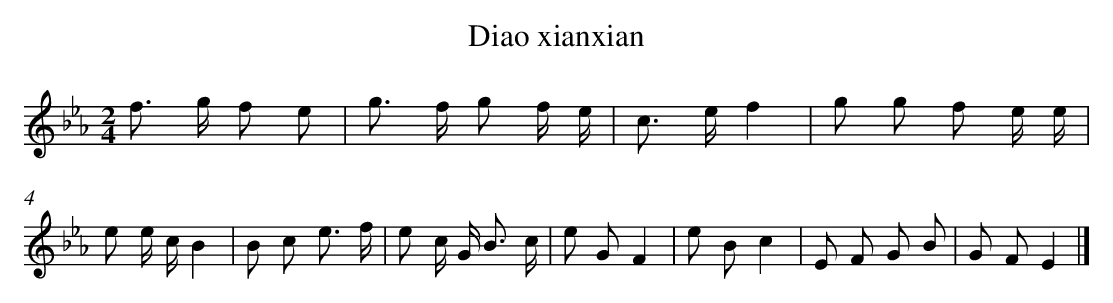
X:1
T: Diao xianxian
L: 1/8
M: 2/4
K: Eb
f> g f e [I:setbarnb 1]|
g> f g f/ e/ |
c> ef2 |
g g f e/ e/ |
e e/ c/B2 |
B c e3/ f/ |
e c/ G< B c/ |
e GF2 |
e Bc2 |
E F G B |
G FE2 |]
